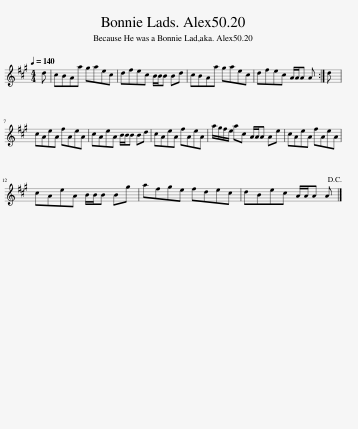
X:1
L:1/8
Q:1/4=140
M:4/4
I:linebreak $
K:A
V:1 treble
V:1
 d | cBAa gaec | dfec B/B/B Bd | cBAa gaec | dfec A/A/A A :| %5
 d |$ cAeA fAeA | cAeA B/B/B Bd | cAeA fAeA | a/g/f/e/ ac A/A/A Ae | %10
 cAeA fAeA |$ cAeA B/B/B Bg | afge fdec | dBec A/A/A A!D.C.! |] %14
